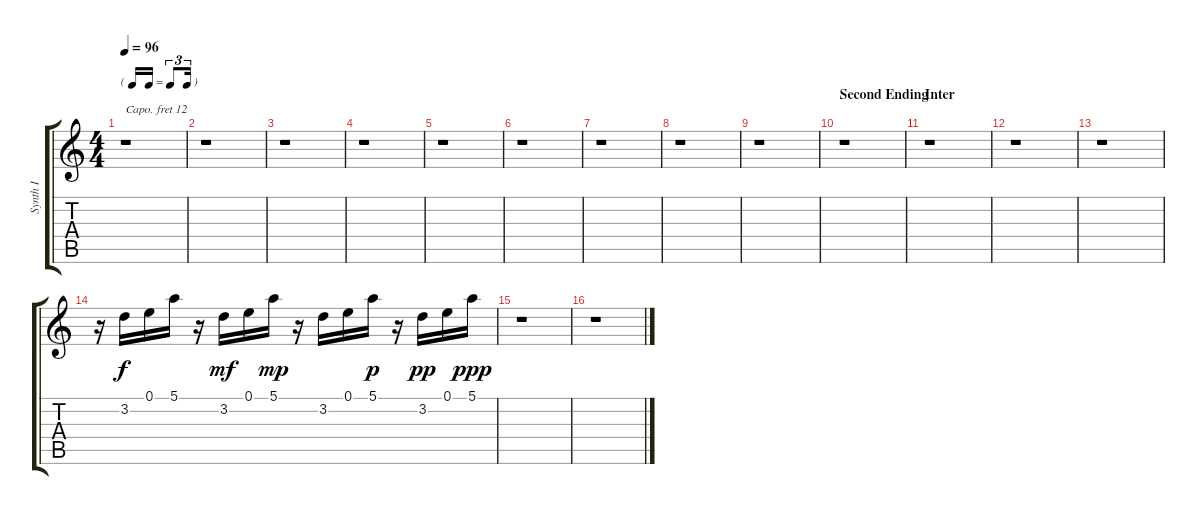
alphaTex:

\track ("Synth I" "Synth I") {instrument fx5brightness}
\staff {score tabs}
\capo 12
\tuning (E4 B3 G3 D3 A2 E2) {hide}
\ts (4 4)
\tf triplet16th
\tempo 96
\clef g2
\ks c
r.1{dy ppp} |
r.1 |
r.1 |
r.1 |
r.1 |
r.1 |
r.1 |
r.1 |
r.1 |
\section ("" "Second Ending")
r.1 |
\section ("" "Inter")
r.1 |
r.1 |
r.1 |
r.16 3.2.16{dy f} 0.1.16 5.1.16 r.16 3.2.16{dy mf} 0.1.16 5.1.16{dy mp} r.16 3.2.16 0.1.16 5.1.16{dy p} r.16 3.2.16{dy pp} 0.1.16 5.1.16{dy ppp} |
r.1 |
r.1
